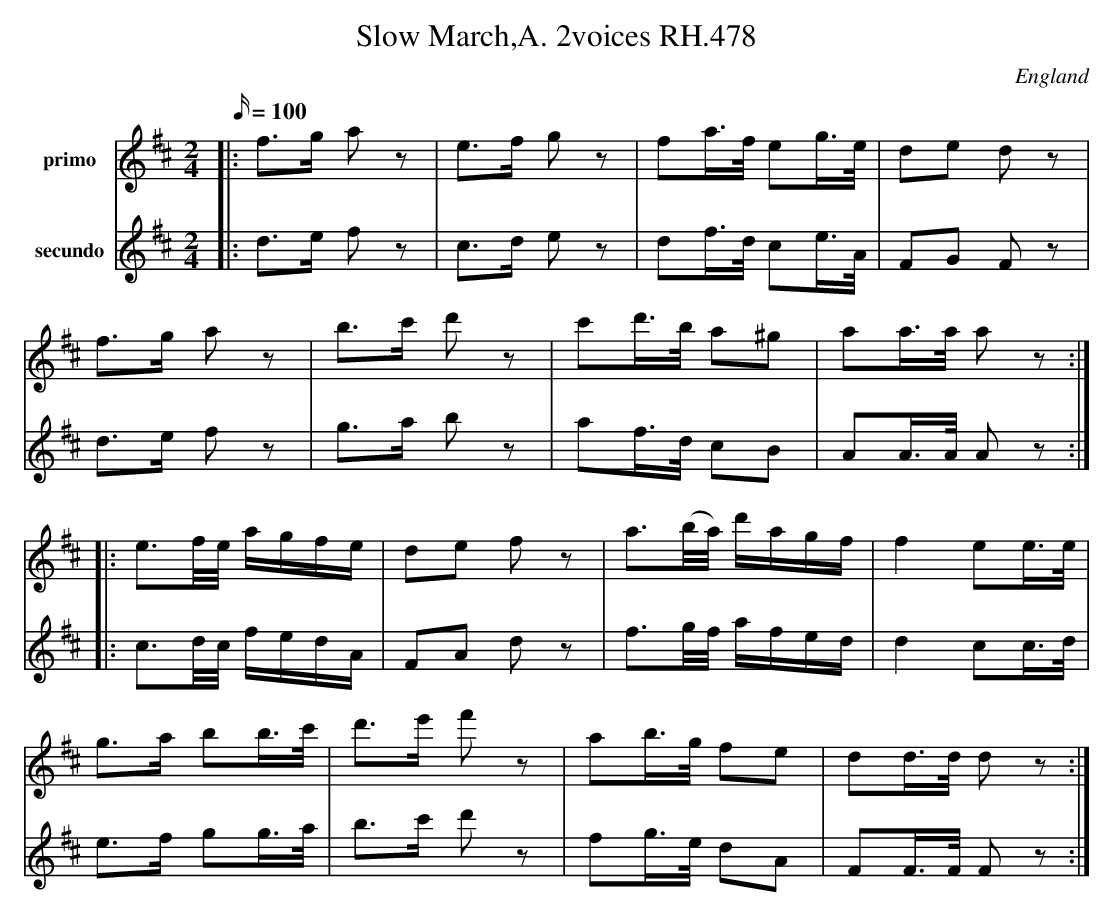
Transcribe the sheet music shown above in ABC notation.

X:1
T:Slow March,A. 2voices RH.478
O:England
V:1 name="primo"
V:2 name="secundo"
M:2/4
L:1/16
Q:100
K:D major
[V:1]|:f3g a2z2|e3f g2z2|f2a>f e2g>e|d2e2 d2z2|
[V:2]|:d3e f2z2|c3d e2z2|d2f>d c2e>A|F2G2 F2z2|
[V:1] f3g a2z2|b3c' d'2z2|c'2d'>b a2^g2|a2a>a a2z2:|
[V:2] d3e f2z2|g3a b2z2|a2f>d c2B2|A2A>A A2z2:|
[V:1]|:e3f/e/ agfe|d2e2 f2z2|a3(b/a/) d'agf|f4 e2e>e|
[V:2]|:c3d/c/ fedA|F2A2 d2z2|f3g/f/ afed|d4 c2c>d|
[V:1] g3a b2b>c'|d'3e' f'2z2|a2b>g f2e2|d2d>d d2z2:|
[V:2] e3f g2g>a|b3c' d'2z2|f2g>e d2A2|F2F>F F2z2:|
